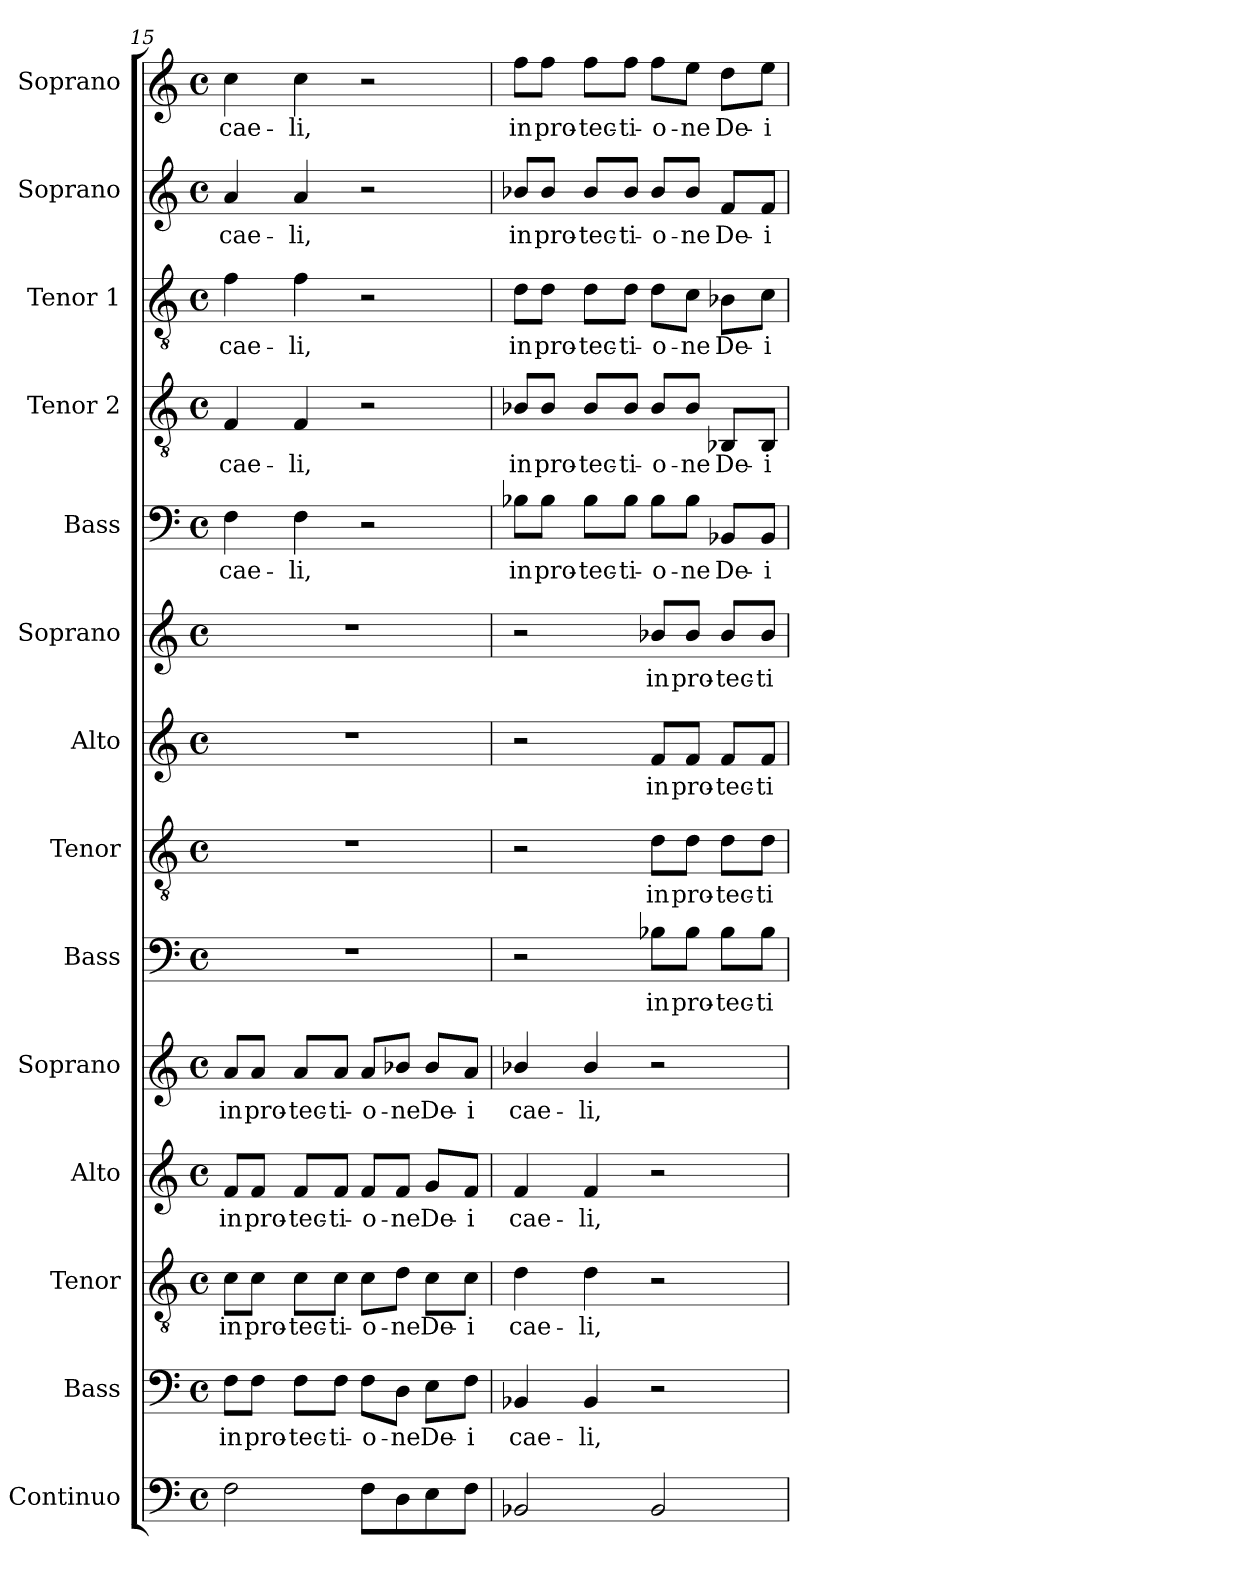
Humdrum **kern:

**kern	**kern	**text	**kern	**text	**kern	**text	**kern	**text	**kern	**text	**kern	**text	**kern	**text	**kern	**text	**kern	**text	**kern	**text	**kern	**text	**kern	**text	**kern	**text
*part14	*part13	*part13	*part12	*part12	*part11	*part11	*part10	*part10	*part9	*part9	*part8	*part8	*part7	*part7	*part6	*part6	*part5	*part5	*part4	*part4	*part3	*part3	*part2	*part2	*part1	*part1
*staff14	*staff13	*staff13	*staff12	*staff12	*staff11	*staff11	*staff10	*staff10	*staff9	*staff9	*staff8	*staff8	*staff7	*staff7	*staff6	*staff6	*staff5	*staff5	*staff4	*staff4	*staff3	*staff3	*staff2	*staff2	*staff1	*staff1
*I"Continuo	*I"Bass	*	*I"Tenor	*	*I"Alto	*	*I"Soprano	*	*I"Bass	*	*I"Tenor	*	*I"Alto	*	*I"Soprano	*	*I"Bass	*	*I"Tenor 2	*	*I"Tenor 1	*	*I"Soprano	*	*I"Soprano	*
*I'Cont.	*I'B.	*	*I'T.	*	*I'A.	*	*I'S.	*	*I'B.	*	*I'T.	*	*I'A.	*	*I'S.	*	*I'B.	*	*I'T2.	*	*I'T1.	*	*I'S.	*	*I'S.	*
!!LO:PB:g=z
*clefF4	*clefF4	*	*clefGv2	*	*clefG2	*	*clefG2	*	*clefF4	*	*clefGv2	*	*clefG2	*	*clefG2	*	*clefF4	*	*clefGv2	*	*clefGv2	*	*clefG2	*	*clefG2	*
*	*	*	*ITrd7c12	*	*	*	*	*	*	*	*ITrd7c12	*	*	*	*	*	*	*	*ITrd7c12	*	*ITrd7c12	*	*	*	*	*
*k[]	*k[]	*	*k[]	*	*k[]	*	*k[]	*	*k[]	*	*k[]	*	*k[]	*	*k[]	*	*k[]	*	*k[]	*	*k[]	*	*k[]	*	*k[]	*
*C:	*C:	*	*C:	*	*C:	*	*C:	*	*C:	*	*C:	*	*C:	*	*C:	*	*C:	*	*C:	*	*C:	*	*C:	*	*C:	*
*M4/4	*M4/4	*	*M4/4	*	*M4/4	*	*M4/4	*	*M4/4	*	*M4/4	*	*M4/4	*	*M4/4	*	*M4/4	*	*M4/4	*	*M4/4	*	*M4/4	*	*M4/4	*
*met(c)	*met(c)	*	*met(c)	*	*met(c)	*	*met(c)	*	*met(c)	*	*met(c)	*	*met(c)	*	*met(c)	*	*met(c)	*	*met(c)	*	*met(c)	*	*met(c)	*	*met(c)	*
=15	=15	=15	=15	=15	=15	=15	=15	=15	=15	=15	=15	=15	=15	=15	=15	=15	=15	=15	=15	=15	=15	=15	=15	=15	=15	=15
!	!	!LO:LY:b:color=#000000	!	!	!	!	!	!	!	!	!	!	!	!	!	!	!	!	!	!	!	!	!	!	!	!
!	!	!	!	!LO:LY:b:color=#000000	!	!	!	!	!	!	!	!	!	!	!	!	!	!	!	!	!	!	!	!	!	!
!	!	!	!	!	!	!LO:LY:b:color=#000000	!	!	!	!	!	!	!	!	!	!	!	!	!	!	!	!	!	!	!	!
!	!	!	!	!	!	!	!	!LO:LY:b:color=#000000	!	!	!	!	!	!	!	!	!	!	!	!	!	!	!	!	!	!
!	!	!	!	!	!	!	!	!	!	!	!	!	!	!	!	!	!	!LO:LY:b:color=#000000	!	!	!	!	!	!	!	!
!	!	!	!	!	!	!	!	!	!	!	!	!	!	!	!	!	!	!	!	!LO:LY:b:color=#000000	!	!	!	!	!	!
!	!	!	!	!	!	!	!	!	!	!	!	!	!	!	!	!	!	!	!	!	!	!LO:LY:b:color=#000000	!	!	!	!
!	!	!	!	!	!	!	!	!	!	!	!	!	!	!	!	!	!	!	!	!	!	!	!	!LO:LY:b:color=#000000	!	!
!	!	!	!	!	!	!	!	!	!	!	!	!	!	!	!	!	!	!	!	!	!	!	!	!	!	!LO:LY:b:color=#000000
2Fi\	8Fi\L	in	8Ci\L	in	8fi/L	in	8ai/L	in	1r	.	1r	.	1r	.	1r	.	4Fi\	cae-	4FFi/	cae-	4Fi\	cae-	4ai/	cae-	4cci\	cae-
!	!	!LO:LY:b:color=#000000	!	!	!	!	!	!	!	!	!	!	!	!	!	!	!	!	!	!	!	!	!	!	!	!
!	!	!	!	!LO:LY:b:color=#000000	!	!	!	!	!	!	!	!	!	!	!	!	!	!	!	!	!	!	!	!	!	!
!	!	!	!	!	!	!LO:LY:b:color=#000000	!	!	!	!	!	!	!	!	!	!	!	!	!	!	!	!	!	!	!	!
!	!	!	!	!	!	!	!	!LO:LY:b:color=#000000	!	!	!	!	!	!	!	!	!	!	!	!	!	!	!	!	!	!
.	8Fi\J	pro-	8Ci\J	pro-	8fi/J	pro-	8ai/J	pro-	.	.	.	.	.	.	.	.	.	.	.	.	.	.	.	.	.	.
!	!	!LO:LY:b:color=#000000	!	!	!	!	!	!	!	!	!	!	!	!	!	!	!	!	!	!	!	!	!	!	!	!
!	!	!	!	!LO:LY:b:color=#000000	!	!	!	!	!	!	!	!	!	!	!	!	!	!	!	!	!	!	!	!	!	!
!	!	!	!	!	!	!LO:LY:b:color=#000000	!	!	!	!	!	!	!	!	!	!	!	!	!	!	!	!	!	!	!	!
!	!	!	!	!	!	!	!	!LO:LY:b:color=#000000	!	!	!	!	!	!	!	!	!	!	!	!	!	!	!	!	!	!
!	!	!	!	!	!	!	!	!	!	!	!	!	!	!	!	!	!	!LO:LY:b:color=#000000	!	!	!	!	!	!	!	!
!	!	!	!	!	!	!	!	!	!	!	!	!	!	!	!	!	!	!	!	!LO:LY:b:color=#000000	!	!	!	!	!	!
!	!	!	!	!	!	!	!	!	!	!	!	!	!	!	!	!	!	!	!	!	!	!LO:LY:b:color=#000000	!	!	!	!
!	!	!	!	!	!	!	!	!	!	!	!	!	!	!	!	!	!	!	!	!	!	!	!	!LO:LY:b:color=#000000	!	!
!	!	!	!	!	!	!	!	!	!	!	!	!	!	!	!	!	!	!	!	!	!	!	!	!	!	!LO:LY:b:color=#000000
.	8Fi\L	-tec-	8Ci\L	-tec-	8fi/L	-tec-	8ai/L	-tec-	.	.	.	.	.	.	.	.	4Fi\	-li,	4FFi/	-li,	4Fi\	-li,	4ai/	-li,	4cci\	-li,
!	!	!LO:LY:b:color=#000000	!	!	!	!	!	!	!	!	!	!	!	!	!	!	!	!	!	!	!	!	!	!	!	!
!	!	!	!	!LO:LY:b:color=#000000	!	!	!	!	!	!	!	!	!	!	!	!	!	!	!	!	!	!	!	!	!	!
!	!	!	!	!	!	!LO:LY:b:color=#000000	!	!	!	!	!	!	!	!	!	!	!	!	!	!	!	!	!	!	!	!
!	!	!	!	!	!	!	!	!LO:LY:b:color=#000000	!	!	!	!	!	!	!	!	!	!	!	!	!	!	!	!	!	!
.	8Fi\J	-ti-	8Ci\J	-ti-	8fi/J	-ti-	8ai/J	-ti-	.	.	.	.	.	.	.	.	.	.	.	.	.	.	.	.	.	.
!	!	!LO:LY:b:color=#000000	!	!	!	!	!	!	!	!	!	!	!	!	!	!	!	!	!	!	!	!	!	!	!	!
!	!	!	!	!LO:LY:b:color=#000000	!	!	!	!	!	!	!	!	!	!	!	!	!	!	!	!	!	!	!	!	!	!
!	!	!	!	!	!	!LO:LY:b:color=#000000	!	!	!	!	!	!	!	!	!	!	!	!	!	!	!	!	!	!	!	!
!	!	!	!	!	!	!	!	!LO:LY:b:color=#000000	!	!	!	!	!	!	!	!	!	!	!	!	!	!	!	!	!	!
8Fi\L	8Fi\L	-o-	8Ci\L	-o-	8fi/L	-o-	8ai/L	-o-	.	.	.	.	.	.	.	.	2r	.	2r	.	2r	.	2r	.	2r	.
!	!	!LO:LY:b:color=#000000	!	!	!	!	!	!	!	!	!	!	!	!	!	!	!	!	!	!	!	!	!	!	!	!
!	!	!	!	!LO:LY:b:color=#000000	!	!	!	!	!	!	!	!	!	!	!	!	!	!	!	!	!	!	!	!	!	!
!	!	!	!	!	!	!LO:LY:b:color=#000000	!	!	!	!	!	!	!	!	!	!	!	!	!	!	!	!	!	!	!	!
!	!	!	!	!	!	!	!	!LO:LY:b:color=#000000	!	!	!	!	!	!	!	!	!	!	!	!	!	!	!	!	!	!
8Di\	8Di\J	-ne	8Di\J	-ne	8fi/J	-ne	8b-Xi/J	-ne	.	.	.	.	.	.	.	.	.	.	.	.	.	.	.	.	.	.
!	!	!LO:LY:b:color=#000000	!	!	!	!	!	!	!	!	!	!	!	!	!	!	!	!	!	!	!	!	!	!	!	!
!	!	!	!	!LO:LY:b:color=#000000	!	!	!	!	!	!	!	!	!	!	!	!	!	!	!	!	!	!	!	!	!	!
!	!	!	!	!	!	!LO:LY:b:color=#000000	!	!	!	!	!	!	!	!	!	!	!	!	!	!	!	!	!	!	!	!
!	!	!	!	!	!	!	!	!LO:LY:b:color=#000000	!	!	!	!	!	!	!	!	!	!	!	!	!	!	!	!	!	!
8Ei\	8Ei\L	De-	8Ci\L	De-	8gi/L	De-	8b-i/L	De-	.	.	.	.	.	.	.	.	.	.	.	.	.	.	.	.	.	.
!	!	!LO:LY:b:color=#000000	!	!	!	!	!	!	!	!	!	!	!	!	!	!	!	!	!	!	!	!	!	!	!	!
!	!	!	!	!LO:LY:b:color=#000000	!	!	!	!	!	!	!	!	!	!	!	!	!	!	!	!	!	!	!	!	!	!
!	!	!	!	!	!	!LO:LY:b:color=#000000	!	!	!	!	!	!	!	!	!	!	!	!	!	!	!	!	!	!	!	!
!	!	!	!	!	!	!	!	!LO:LY:b:color=#000000	!	!	!	!	!	!	!	!	!	!	!	!	!	!	!	!	!	!
8Fi\J	8Fi\J	-i	8Ci\J	-i	8fi/J	-i	8ai/J	-i	.	.	.	.	.	.	.	.	.	.	.	.	.	.	.	.	.	.
=16	=16	=16	=16	=16	=16	=16	=16	=16	=16	=16	=16	=16	=16	=16	=16	=16	=16	=16	=16	=16	=16	=16	=16	=16	=16	=16
!	!	!LO:LY:b:color=#000000	!	!	!	!	!	!	!	!	!	!	!	!	!	!	!	!	!	!	!	!	!	!	!	!
!	!	!	!	!LO:LY:b:color=#000000	!	!	!	!	!	!	!	!	!	!	!	!	!	!	!	!	!	!	!	!	!	!
!	!	!	!	!	!	!LO:LY:b:color=#000000	!	!	!	!	!	!	!	!	!	!	!	!	!	!	!	!	!	!	!	!
!	!	!	!	!	!	!	!	!LO:LY:b:color=#000000	!	!	!	!	!	!	!	!	!	!	!	!	!	!	!	!	!	!
!	!	!	!	!	!	!	!	!	!	!	!	!	!	!	!	!	!	!LO:LY:b:color=#000000	!	!	!	!	!	!	!	!
!	!	!	!	!	!	!	!	!	!	!	!	!	!	!	!	!	!	!	!	!LO:LY:b:color=#000000	!	!	!	!	!	!
!	!	!	!	!	!	!	!	!	!	!	!	!	!	!	!	!	!	!	!	!	!	!LO:LY:b:color=#000000	!	!	!	!
!	!	!	!	!	!	!	!	!	!	!	!	!	!	!	!	!	!	!	!	!	!	!	!	!LO:LY:b:color=#000000	!	!
!	!	!	!	!	!	!	!	!	!	!	!	!	!	!	!	!	!	!	!	!	!	!	!	!	!	!LO:LY:b:color=#000000
2BB-Xi/	4BB-Xi/	cae-	4Di\	cae-	4fi/	cae-	4b-Xi/	cae-	2r	.	2r	.	2r	.	2r	.	8B-Xi\L	in	8BB-Xi/L	in	8Di\L	in	8b-Xi/L	in	8ffi\L	in
!	!	!	!	!	!	!	!	!	!	!	!	!	!	!	!	!	!	!LO:LY:b:color=#000000	!	!	!	!	!	!	!	!
!	!	!	!	!	!	!	!	!	!	!	!	!	!	!	!	!	!	!	!	!LO:LY:b:color=#000000	!	!	!	!	!	!
!	!	!	!	!	!	!	!	!	!	!	!	!	!	!	!	!	!	!	!	!	!	!LO:LY:b:color=#000000	!	!	!	!
!	!	!	!	!	!	!	!	!	!	!	!	!	!	!	!	!	!	!	!	!	!	!	!	!LO:LY:b:color=#000000	!	!
!	!	!	!	!	!	!	!	!	!	!	!	!	!	!	!	!	!	!	!	!	!	!	!	!	!	!LO:LY:b:color=#000000
.	.	.	.	.	.	.	.	.	.	.	.	.	.	.	.	.	8B-i\J	pro-	8BB-i/J	pro-	8Di\J	pro-	8b-i/J	pro-	8ffi\J	pro-
!	!	!LO:LY:b:color=#000000	!	!	!	!	!	!	!	!	!	!	!	!	!	!	!	!	!	!	!	!	!	!	!	!
!	!	!	!	!LO:LY:b:color=#000000	!	!	!	!	!	!	!	!	!	!	!	!	!	!	!	!	!	!	!	!	!	!
!	!	!	!	!	!	!LO:LY:b:color=#000000	!	!	!	!	!	!	!	!	!	!	!	!	!	!	!	!	!	!	!	!
!	!	!	!	!	!	!	!	!LO:LY:b:color=#000000	!	!	!	!	!	!	!	!	!	!	!	!	!	!	!	!	!	!
!	!	!	!	!	!	!	!	!	!	!	!	!	!	!	!	!	!	!LO:LY:b:color=#000000	!	!	!	!	!	!	!	!
!	!	!	!	!	!	!	!	!	!	!	!	!	!	!	!	!	!	!	!	!LO:LY:b:color=#000000	!	!	!	!	!	!
!	!	!	!	!	!	!	!	!	!	!	!	!	!	!	!	!	!	!	!	!	!	!LO:LY:b:color=#000000	!	!	!	!
!	!	!	!	!	!	!	!	!	!	!	!	!	!	!	!	!	!	!	!	!	!	!	!	!LO:LY:b:color=#000000	!	!
!	!	!	!	!	!	!	!	!	!	!	!	!	!	!	!	!	!	!	!	!	!	!	!	!	!	!LO:LY:b:color=#000000
.	4BB-i/	-li,	4Di\	-li,	4fi/	-li,	4b-i/	-li,	.	.	.	.	.	.	.	.	8B-i\L	-tec-	8BB-i/L	-tec-	8Di\L	-tec-	8b-i/L	-tec-	8ffi\L	-tec-
!	!	!	!	!	!	!	!	!	!	!	!	!	!	!	!	!	!	!LO:LY:b:color=#000000	!	!	!	!	!	!	!	!
!	!	!	!	!	!	!	!	!	!	!	!	!	!	!	!	!	!	!	!	!LO:LY:b:color=#000000	!	!	!	!	!	!
!	!	!	!	!	!	!	!	!	!	!	!	!	!	!	!	!	!	!	!	!	!	!LO:LY:b:color=#000000	!	!	!	!
!	!	!	!	!	!	!	!	!	!	!	!	!	!	!	!	!	!	!	!	!	!	!	!	!LO:LY:b:color=#000000	!	!
!	!	!	!	!	!	!	!	!	!	!	!	!	!	!	!	!	!	!	!	!	!	!	!	!	!	!LO:LY:b:color=#000000
.	.	.	.	.	.	.	.	.	.	.	.	.	.	.	.	.	8B-i\J	-ti-	8BB-i/J	-ti-	8Di\J	-ti-	8b-i/J	-ti-	8ffi\J	-ti-
!	!	!	!	!	!	!	!	!	!	!LO:LY:b:color=#000000	!	!	!	!	!	!	!	!	!	!	!	!	!	!	!	!
!	!	!	!	!	!	!	!	!	!	!	!	!LO:LY:b:color=#000000	!	!	!	!	!	!	!	!	!	!	!	!	!	!
!	!	!	!	!	!	!	!	!	!	!	!	!	!	!LO:LY:b:color=#000000	!	!	!	!	!	!	!	!	!	!	!	!
!	!	!	!	!	!	!	!	!	!	!	!	!	!	!	!	!LO:LY:b:color=#000000	!	!	!	!	!	!	!	!	!	!
!	!	!	!	!	!	!	!	!	!	!	!	!	!	!	!	!	!	!LO:LY:b:color=#000000	!	!	!	!	!	!	!	!
!	!	!	!	!	!	!	!	!	!	!	!	!	!	!	!	!	!	!	!	!LO:LY:b:color=#000000	!	!	!	!	!	!
!	!	!	!	!	!	!	!	!	!	!	!	!	!	!	!	!	!	!	!	!	!	!LO:LY:b:color=#000000	!	!	!	!
!	!	!	!	!	!	!	!	!	!	!	!	!	!	!	!	!	!	!	!	!	!	!	!	!LO:LY:b:color=#000000	!	!
!	!	!	!	!	!	!	!	!	!	!	!	!	!	!	!	!	!	!	!	!	!	!	!	!	!	!LO:LY:b:color=#000000
2BB-i/	2r	.	2r	.	2r	.	2r	.	8B-Xi\L	in	8Di\L	in	8fi/L	in	8b-Xi/L	in	8B-i\L	-o-	8BB-i/L	-o-	8Di\L	-o-	8b-i/L	-o-	8ffi\L	-o-
!	!	!	!	!	!	!	!	!	!	!LO:LY:b:color=#000000	!	!	!	!	!	!	!	!	!	!	!	!	!	!	!	!
!	!	!	!	!	!	!	!	!	!	!	!	!LO:LY:b:color=#000000	!	!	!	!	!	!	!	!	!	!	!	!	!	!
!	!	!	!	!	!	!	!	!	!	!	!	!	!	!LO:LY:b:color=#000000	!	!	!	!	!	!	!	!	!	!	!	!
!	!	!	!	!	!	!	!	!	!	!	!	!	!	!	!	!LO:LY:b:color=#000000	!	!	!	!	!	!	!	!	!	!
!	!	!	!	!	!	!	!	!	!	!	!	!	!	!	!	!	!	!LO:LY:b:color=#000000	!	!	!	!	!	!	!	!
!	!	!	!	!	!	!	!	!	!	!	!	!	!	!	!	!	!	!	!	!LO:LY:b:color=#000000	!	!	!	!	!	!
!	!	!	!	!	!	!	!	!	!	!	!	!	!	!	!	!	!	!	!	!	!	!LO:LY:b:color=#000000	!	!	!	!
!	!	!	!	!	!	!	!	!	!	!	!	!	!	!	!	!	!	!	!	!	!	!	!	!LO:LY:b:color=#000000	!	!
!	!	!	!	!	!	!	!	!	!	!	!	!	!	!	!	!	!	!	!	!	!	!	!	!	!	!LO:LY:b:color=#000000
.	.	.	.	.	.	.	.	.	8B-i\J	pro-	8Di\J	pro-	8fi/J	pro-	8b-i/J	pro-	8B-i\J	-ne	8BB-i/J	-ne	8Ci\J	-ne	8b-i/J	-ne	8eei\J	-ne
!	!	!	!	!	!	!	!	!	!	!LO:LY:b:color=#000000	!	!	!	!	!	!	!	!	!	!	!	!	!	!	!	!
!	!	!	!	!	!	!	!	!	!	!	!	!LO:LY:b:color=#000000	!	!	!	!	!	!	!	!	!	!	!	!	!	!
!	!	!	!	!	!	!	!	!	!	!	!	!	!	!LO:LY:b:color=#000000	!	!	!	!	!	!	!	!	!	!	!	!
!	!	!	!	!	!	!	!	!	!	!	!	!	!	!	!	!LO:LY:b:color=#000000	!	!	!	!	!	!	!	!	!	!
!	!	!	!	!	!	!	!	!	!	!	!	!	!	!	!	!	!	!LO:LY:b:color=#000000	!	!	!	!	!	!	!	!
!	!	!	!	!	!	!	!	!	!	!	!	!	!	!	!	!	!	!	!	!LO:LY:b:color=#000000	!	!	!	!	!	!
!	!	!	!	!	!	!	!	!	!	!	!	!	!	!	!	!	!	!	!	!	!	!LO:LY:b:color=#000000	!	!	!	!
!	!	!	!	!	!	!	!	!	!	!	!	!	!	!	!	!	!	!	!	!	!	!	!	!LO:LY:b:color=#000000	!	!
!	!	!	!	!	!	!	!	!	!	!	!	!	!	!	!	!	!	!	!	!	!	!	!	!	!	!LO:LY:b:color=#000000
.	.	.	.	.	.	.	.	.	8B-i\L	-tec-	8Di\L	-tec-	8fi/L	-tec-	8b-i/L	-tec-	8BB-Xi/L	De-	8BBB-Xi/L	De-	8BB-Xi\L	De-	8fi/L	De-	8ddi\L	De-
!	!	!	!	!	!	!	!	!	!	!LO:LY:b:color=#000000	!	!	!	!	!	!	!	!	!	!	!	!	!	!	!	!
!	!	!	!	!	!	!	!	!	!	!	!	!LO:LY:b:color=#000000	!	!	!	!	!	!	!	!	!	!	!	!	!	!
!	!	!	!	!	!	!	!	!	!	!	!	!	!	!LO:LY:b:color=#000000	!	!	!	!	!	!	!	!	!	!	!	!
!	!	!	!	!	!	!	!	!	!	!	!	!	!	!	!	!LO:LY:b:color=#000000	!	!	!	!	!	!	!	!	!	!
!	!	!	!	!	!	!	!	!	!	!	!	!	!	!	!	!	!	!LO:LY:b:color=#000000	!	!	!	!	!	!	!	!
!	!	!	!	!	!	!	!	!	!	!	!	!	!	!	!	!	!	!	!	!LO:LY:b:color=#000000	!	!	!	!	!	!
!	!	!	!	!	!	!	!	!	!	!	!	!	!	!	!	!	!	!	!	!	!	!LO:LY:b:color=#000000	!	!	!	!
!	!	!	!	!	!	!	!	!	!	!	!	!	!	!	!	!	!	!	!	!	!	!	!	!LO:LY:b:color=#000000	!	!
!	!	!	!	!	!	!	!	!	!	!	!	!	!	!	!	!	!	!	!	!	!	!	!	!	!	!LO:LY:b:color=#000000
.	.	.	.	.	.	.	.	.	8B-i\J	-ti-	8Di\J	-ti-	8fi/J	-ti-	8b-i/J	-ti-	8BB-i/J	-i	8BBB-i/J	-i	8Ci\J	-i	8fi/J	-i	8eei\J	-i
=	=	=	=	=	=	=	=	=	=	=	=	=	=	=	=	=	=	=	=	=	=	=	=	=	=	=
*-	*-	*-	*-	*-	*-	*-	*-	*-	*-	*-	*-	*-	*-	*-	*-	*-	*-	*-	*-	*-	*-	*-	*-	*-	*-	*-
